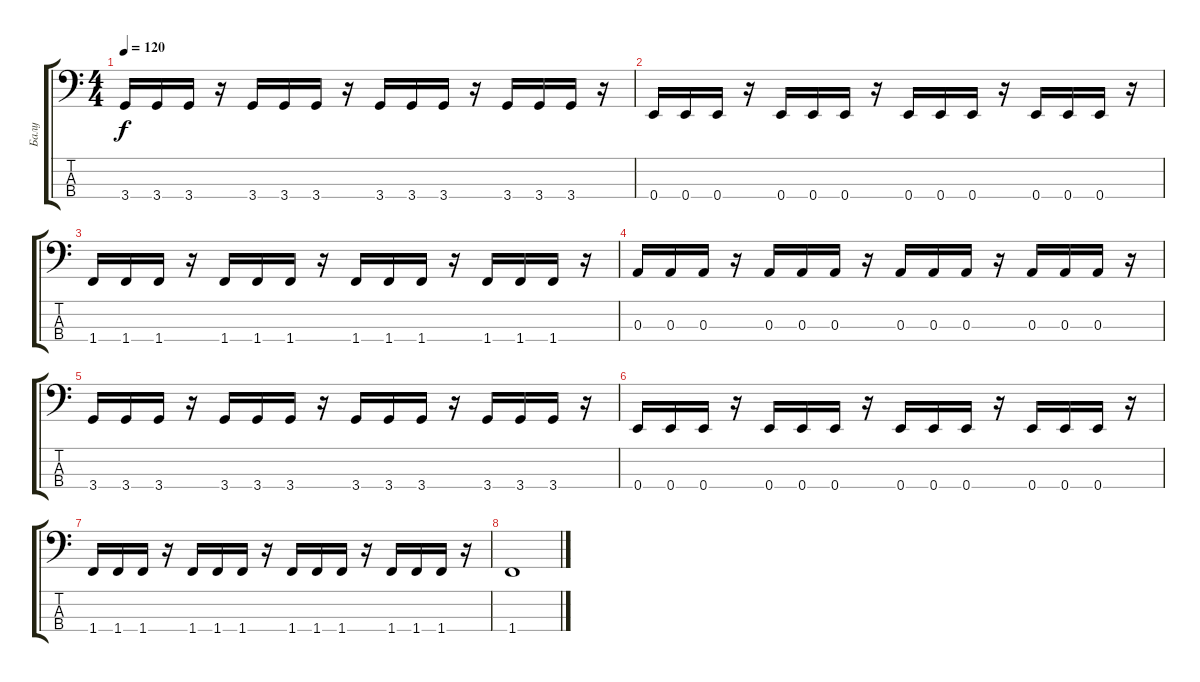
\track ("Балу" "Балу") {instrument electricbassfinger}
\staff {score tabs}
\tuning (G2 D2 A1 E1) {hide}
\ts (4 4)
\tempo 120
\clef f4
\ks c
3.4.16{dy f} 3.4.16 3.4.16 r.16 3.4.16 3.4.16 3.4.16 r.16 3.4.16 3.4.16 3.4.16 r.16 3.4.16 3.4.16 3.4.16 r.16 |
0.4.16 0.4.16 0.4.16 r.16 0.4.16 0.4.16 0.4.16 r.16 0.4.16 0.4.16 0.4.16 r.16 0.4.16 0.4.16 0.4.16 r.16 |
1.4.16 1.4.16 1.4.16 r.16 1.4.16 1.4.16 1.4.16 r.16 1.4.16 1.4.16 1.4.16 r.16 1.4.16 1.4.16 1.4.16 r.16 |
0.3.16 0.3.16 0.3.16 r.16 0.3.16 0.3.16 0.3.16 r.16 0.3.16 0.3.16 0.3.16 r.16 0.3.16 0.3.16 0.3.16 r.16 |
3.4.16 3.4.16 3.4.16 r.16 3.4.16 3.4.16 3.4.16 r.16 3.4.16 3.4.16 3.4.16 r.16 3.4.16 3.4.16 3.4.16 r.16 |
0.4.16 0.4.16 0.4.16 r.16 0.4.16 0.4.16 0.4.16 r.16 0.4.16 0.4.16 0.4.16 r.16 0.4.16 0.4.16 0.4.16 r.16 |
1.4.16 1.4.16 1.4.16 r.16 1.4.16 1.4.16 1.4.16 r.16 1.4.16 1.4.16 1.4.16 r.16 1.4.16 1.4.16 1.4.16 r.16 |
1.4.1
